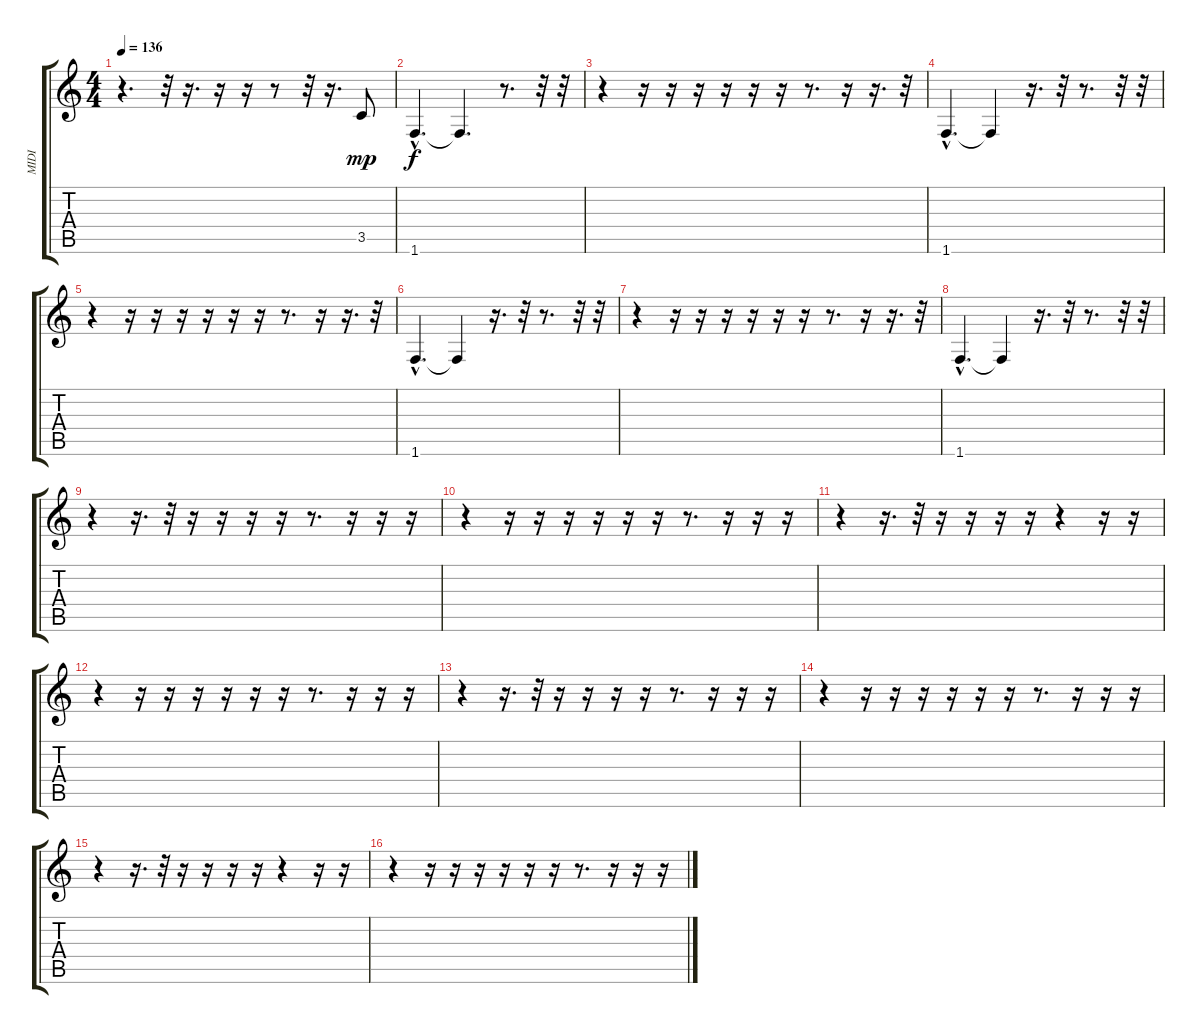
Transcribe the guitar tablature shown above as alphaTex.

\track ("MIDI" "MIDI") {instrument fretlessbass}
\staff {score tabs}
\tuning (E4 B3 G3 D3 A2 E2) {hide}
\ts (4 4)
\tempo 136
\clef g2
\ks c
r.4{d dy f} r.32 r.16{d} r.16 r.16 r.8 r.32 r.16{d} 3.5.8{dy mp} |
1.6{hac}.4{d dy f} 1.6{t}.4{d} r.8{d} r.32 r.32 |
r.4 r.16 r.16 r.16 r.16 r.16 r.16 r.8{d} r.16 r.16{d} r.32 |
1.6{hac}.4{d} 1.6{t}.4 r.16{d} r.32 r.8{d} r.32 r.32 |
r.4 r.16 r.16 r.16 r.16 r.16 r.16 r.8{d} r.16 r.16{d} r.32 |
1.6{hac}.4{d} 1.6{t}.4 r.16{d} r.32 r.8{d} r.32 r.32 |
r.4 r.16 r.16 r.16 r.16 r.16 r.16 r.8{d} r.16 r.16{d} r.32 |
1.6{hac}.4{d} 1.6{t}.4 r.16{d} r.32 r.8{d} r.32 r.32 |
r.4 r.16{d} r.32 r.16 r.16 r.16 r.16 r.8{d} r.16 r.16 r.16 |
r.4 r.16 r.16 r.16 r.16 r.16 r.16 r.8{d} r.16 r.16 r.16 |
r.4 r.16{d} r.32 r.16 r.16 r.16 r.16 r.4 r.16 r.16 |
r.4 r.16 r.16 r.16 r.16 r.16 r.16 r.8{d} r.16 r.16 r.16 |
r.4 r.16{d} r.32 r.16 r.16 r.16 r.16 r.8{d} r.16 r.16 r.16 |
r.4 r.16 r.16 r.16 r.16 r.16 r.16 r.8{d} r.16 r.16 r.16 |
r.4 r.16{d} r.32 r.16 r.16 r.16 r.16 r.4 r.16 r.16 |
r.4 r.16 r.16 r.16 r.16 r.16 r.16 r.8{d} r.16 r.16 r.16
